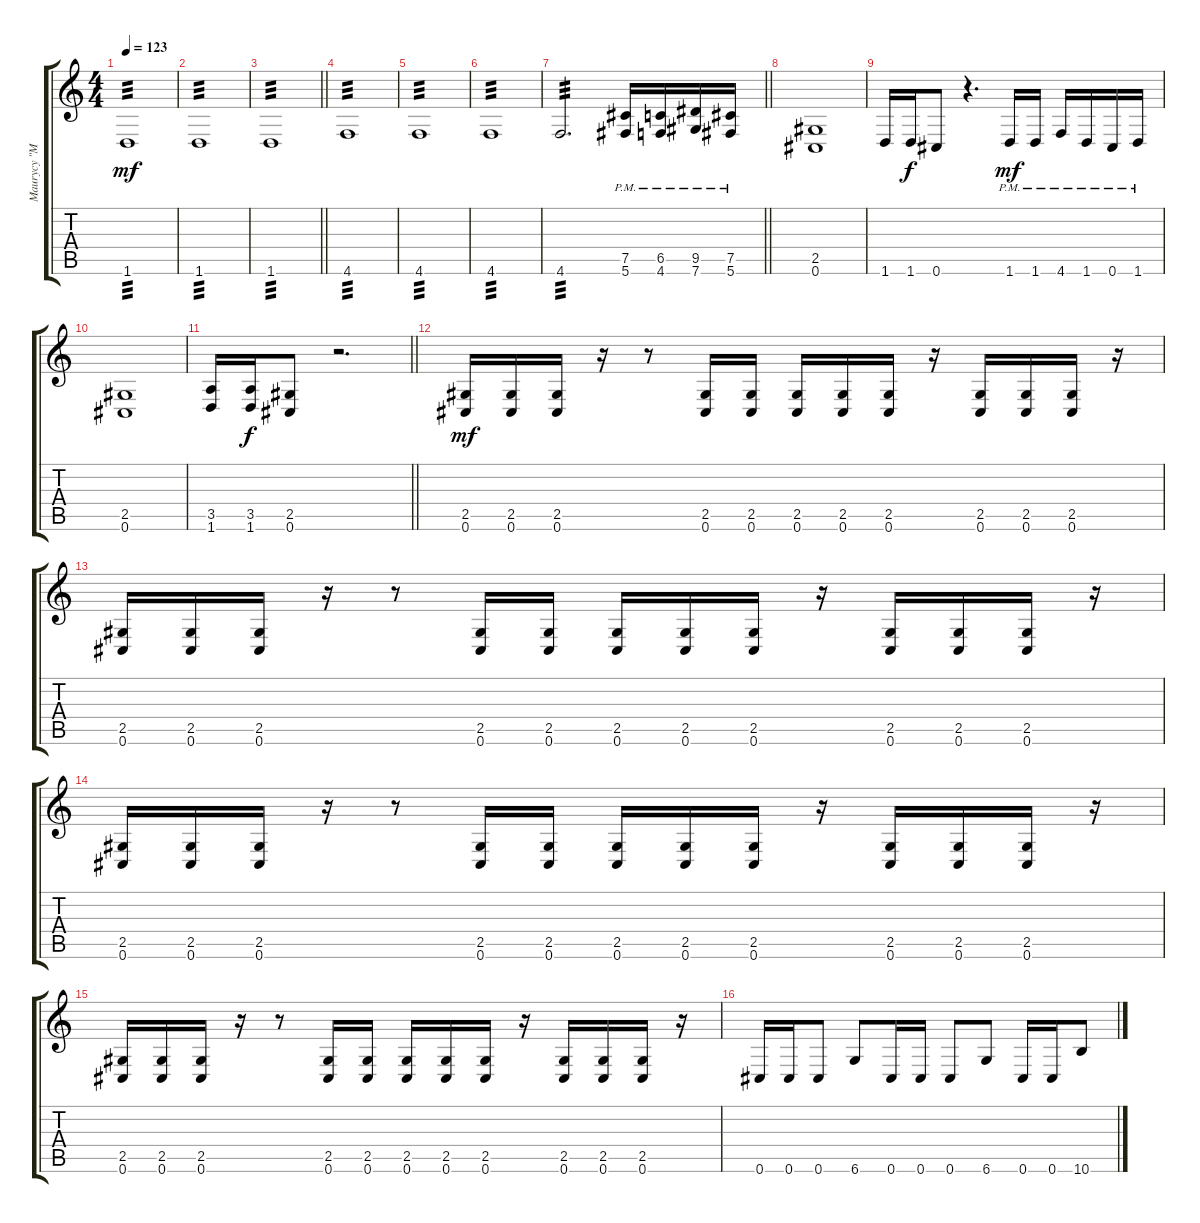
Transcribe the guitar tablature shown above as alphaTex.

\track ("Maurycy \"Mauser\" Stefanowicz (Rythm)" "Maurycy \"M") {instrument overdrivenguitar}
\staff {score tabs}
\tuning (Db4 Ab3 E3 B2 Gb2 Db2) {hide}
\ts (4 4)
\tempo 123
\clef g2
\ks c
1.6.1{tp 3 dy mf} |
1.6.1{tp 3} |
\barLineRight lightlight
1.6.1{tp 3} |
4.6.1{tp 3} |
4.6.1{tp 3} |
4.6.1{tp 3} |
\barLineRight lightlight
4.6.2{d tp 3} (7.5{pm} 5.6{pm}).16 (6.5{pm} 4.6{pm}).16 (9.5{pm} 7.6{pm}).16 (7.5{pm} 5.6{pm}).16 |
(2.5 0.6).1 |
1.6.16 1.6.16{dy f} 0.6.8 r.4{d} 1.6{pm}.16{dy mf} 1.6{pm}.16 4.6{pm}.16 1.6{pm}.16 0.6{pm}.16 1.6{pm}.16 |
(2.5 0.6).1 |
\barLineRight lightlight
(3.5 1.6).16 (3.5 1.6).16{dy f} (2.5 0.6).8 r.2{d} |
(2.5 0.6).16{dy mf} (2.5 0.6).16 (2.5 0.6).16 r.16 r.8 (2.5 0.6).16 (2.5 0.6).16 (2.5 0.6).16 (2.5 0.6).16 (2.5 0.6).16 r.16 (2.5 0.6).16 (2.5 0.6).16 (2.5 0.6).16 r.16 |
(2.5 0.6).16 (2.5 0.6).16 (2.5 0.6).16 r.16 r.8 (2.5 0.6).16 (2.5 0.6).16 (2.5 0.6).16 (2.5 0.6).16 (2.5 0.6).16 r.16 (2.5 0.6).16 (2.5 0.6).16 (2.5 0.6).16 r.16 |
(2.5 0.6).16 (2.5 0.6).16 (2.5 0.6).16 r.16 r.8 (2.5 0.6).16 (2.5 0.6).16 (2.5 0.6).16 (2.5 0.6).16 (2.5 0.6).16 r.16 (2.5 0.6).16 (2.5 0.6).16 (2.5 0.6).16 r.16 |
(2.5 0.6).16 (2.5 0.6).16 (2.5 0.6).16 r.16 r.8 (2.5 0.6).16 (2.5 0.6).16 (2.5 0.6).16 (2.5 0.6).16 (2.5 0.6).16 r.16 (2.5 0.6).16 (2.5 0.6).16 (2.5 0.6).16 r.16 |
0.6.16 0.6.16 0.6.8 6.6.8 0.6.16 0.6.16 0.6.8 6.6.8 0.6.16 0.6.16 10.6.8
